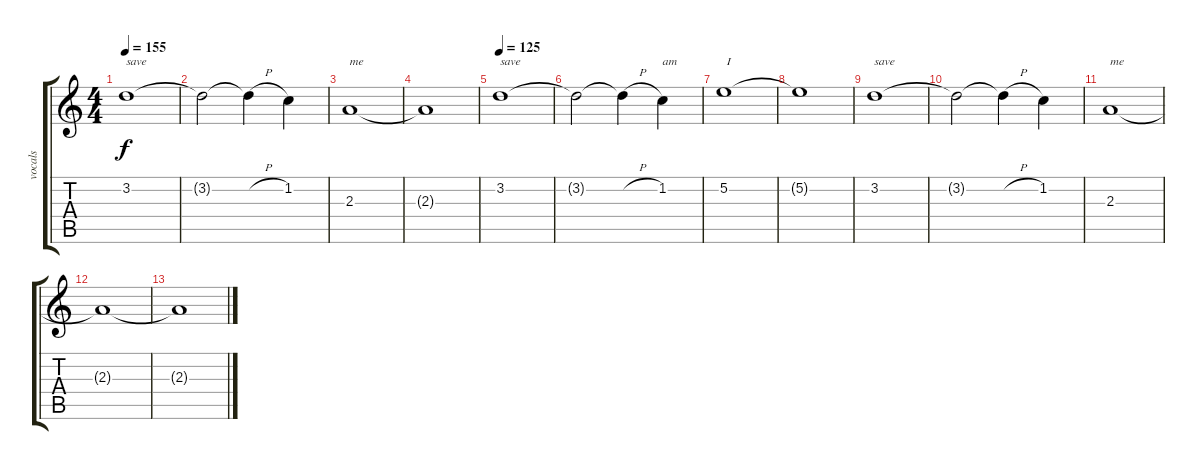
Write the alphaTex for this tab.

\track ("vocals" "vocals") {instrument overdrivenguitar}
\staff {score tabs}
\tuning (E4 B3 G3 D3 A2 E2) {hide}
\ts (4 4)
\tempo 155
\clef g2
\ks c
3.2.1{txt "save" dy f} |
3.2{t}.2 3.2{h t}.4 1.2.4 |
2.3.1{txt "me"} |
2.3{t}.1 |
\tempo 125
3.2.1{txt "save"} |
3.2{t}.2 3.2{h t}.4 1.2.4{txt "am"} |
5.2.1{txt " I"} |
5.2{t}.1 |
3.2.1{txt "save"} |
3.2{t}.2 3.2{h t}.4 1.2.4 |
2.3.1{txt "me"} |
2.3{t}.1 |
2.3{t}.1
